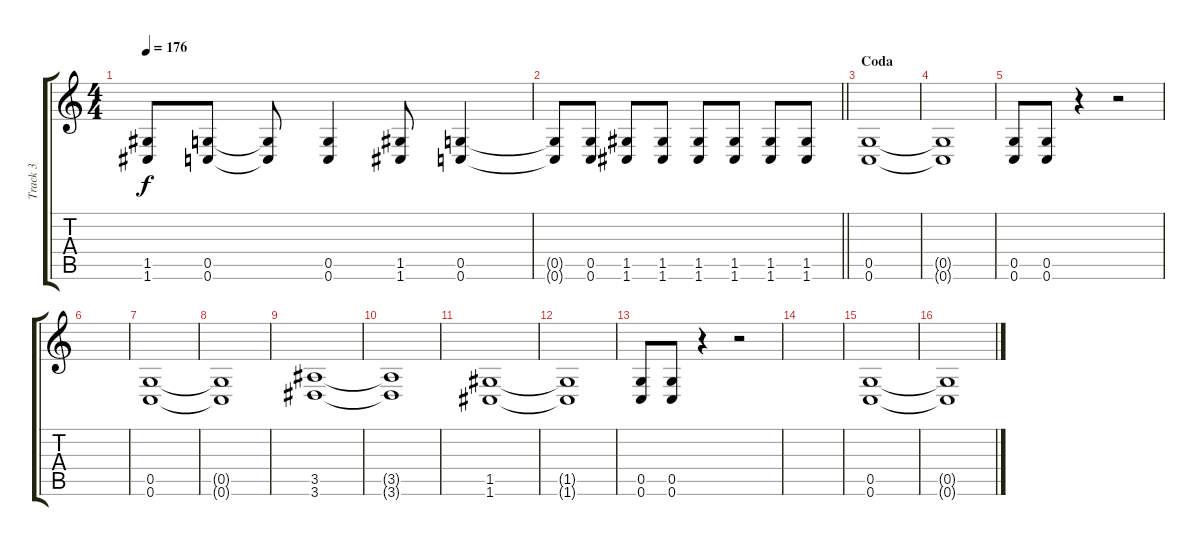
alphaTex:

\track ("Track 3" "Track 3") {instrument overdrivenguitar}
\staff {score tabs}
\tuning (D4 A3 F3 C3 G2 C2) {hide}
\ts (4 4)
\tempo 176
\clef g2
\ks c
(1.5 1.6).8{dy f} (0.5 0.6).8 (0.5{t} 0.6{t}).8 (0.5 0.6).4 (1.5 1.6).8 (0.5 0.6).4 |
\barLineRight lightlight
(0.5{t} 0.6{t}).8 (0.5 0.6).8 (1.5 1.6).8 (1.5 1.6).8 (1.5 1.6).8 (1.5 1.6).8 (1.5 1.6).8 (1.5 1.6).8 |
\section ("" "Coda")
(0.5 0.6).1 |
(0.5{t} 0.6{t}).1 |
(0.5 0.6).8 (0.5 0.6).8 r.4 r.2 |
|
(0.5 0.6).1 |
(0.5{t} 0.6{t}).1 |
(3.5 3.6).1 |
(3.5{t} 3.6{t}).1 |
(1.5 1.6).1 |
(1.5{t} 1.6{t}).1 |
(0.5 0.6).8 (0.5 0.6).8 r.4 r.2 |
|
(0.5 0.6).1 |
(0.5{t} 0.6{t}).1
